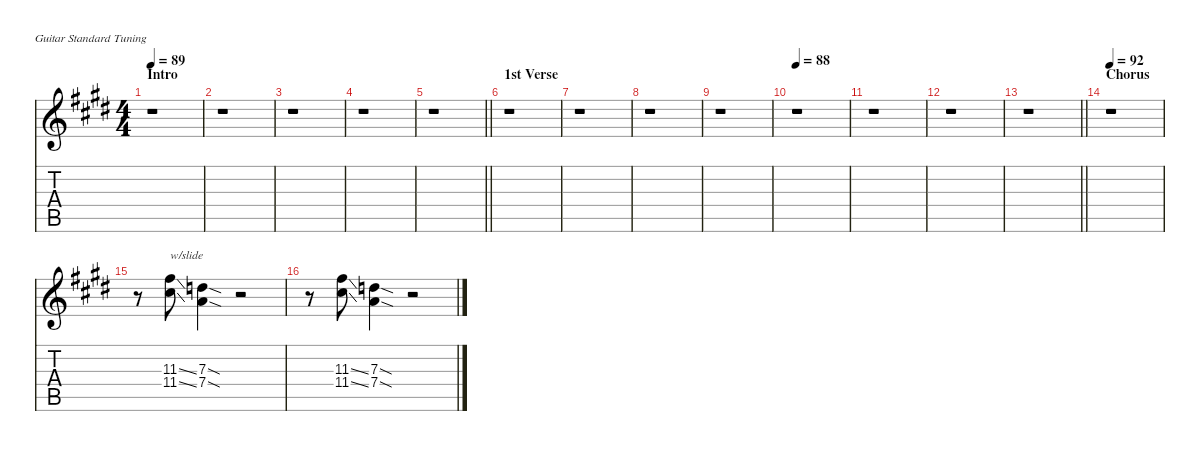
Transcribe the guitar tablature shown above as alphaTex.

\defaultSystemsLayout 4
\hideDynamics
\bracketExtendMode nobrackets
\singleTrackTrackNamePolicy hidden
\multiTrackTrackNamePolicy hidden
\firstSystemTrackNameMode fullname
\firstSystemTrackNameOrientation horizontal
\otherSystemsTrackNameOrientation horizontal
\track ("Guitar 2" "dist.guit.") {defaultSystemsLayout 32 instrument distortionguitar}
\staff {score tabs}
\tuning (E4 B3 G3 D3 A2 E2)
\ts (4 4)
\beaming (8 2 2 2 2)
\section ("" "Intro")
\tempo 89
\clef g2
\ks e
r.1{dy ff instrument distortionguitar beam Down} |
r.1{beam Down} |
r.1{beam Down} |
r.1{beam Down} |
\barLineRight lightlight
r.1{beam Down} |
\section ("" "1st Verse")
r.1{beam Down} |
r.1{beam Down} |
r.1{beam Down} |
r.1{beam Down} |
\tempo 88
r.1{beam Down} |
r.1{beam Down} |
r.1{beam Down} |
\barLineRight lightlight
r.1{beam Down} |
\section ("" "Chorus")
\tempo 92
r.1{beam Down} |
r.8{beam Down} (11.3{ss acc #} 11.4{ss acc #}).8{txt "w/slide" beam Down} (7.3{sod acc forcenatural} 7.4{sod acc forcenatural}).4{dy f beam Down} r.2{beam Down} |
r.8{beam Down} (11.3{ss acc #} 11.4{ss acc #}).8{dy ff beam Down} (7.3{sod acc forcenatural} 7.4{sod acc forcenatural}).4{dy f beam Down} r.2{beam Down}
